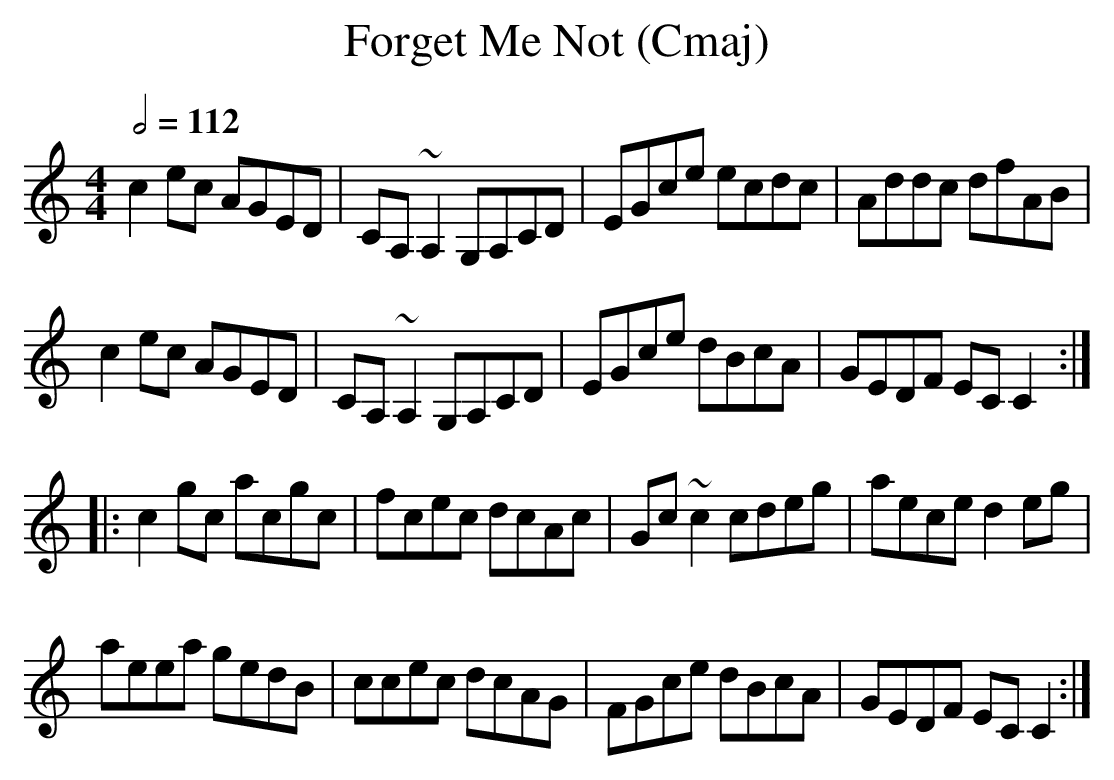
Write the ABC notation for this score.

X:1
T:Forget Me Not (Cmaj)
Q:1/2=112
M:4/4
L:1/8
K:Cmaj
c2ec AGED|CA,~A,2 G,A,CD|EGce ecdc|Addc dfAB|
c2ec AGED|CA,~A,2 G,A,CD|EGce dBcA|GEDF ECC2:|
|:c2gc acgc|fcec dcAc|Gc~c2 cdeg|aece d2eg|
aeea gedB|ccec dcAG|FGce dBcA|GEDF ECC2:|
